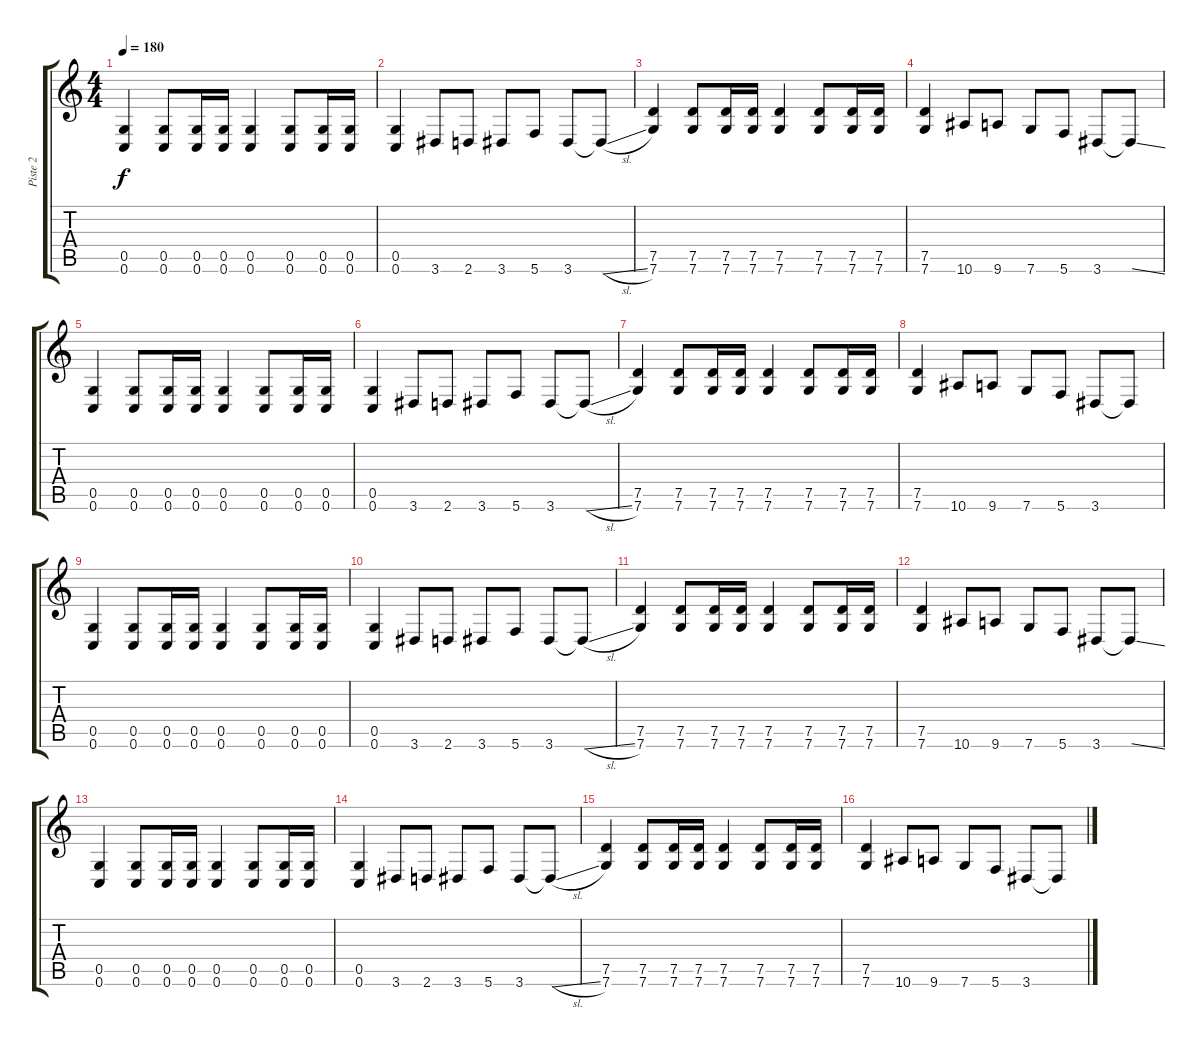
\track ("Piste 2" "Piste 2") {instrument distortionguitar}
\staff {score tabs}
\tuning (D4 A3 F3 C3 G2 C2) {hide}
\ts (4 4)
\tempo 180
\clef g2
\ks c
(0.5 0.6).4{dy f} (0.5 0.6).8 (0.5 0.6).16 (0.5 0.6).16 (0.5 0.6).4 (0.5 0.6).8 (0.5 0.6).16 (0.5 0.6).16 |
(0.5 0.6).4 3.6.8 2.6.8 3.6.8 5.6.8 3.6.8 3.6{sl t}.8 |
(7.5 7.6).4 (7.5 7.6).8 (7.5 7.6).16 (7.5 7.6).16 (7.5 7.6).4 (7.5 7.6).8 (7.5 7.6).16 (7.5 7.6).16 |
(7.5 7.6).4 10.6.8 9.6.8 7.6.8 5.6.8 3.6.8 3.6{ss t}.8 |
(0.5 0.6).4 (0.5 0.6).8 (0.5 0.6).16 (0.5 0.6).16 (0.5 0.6).4 (0.5 0.6).8 (0.5 0.6).16 (0.5 0.6).16 |
(0.5 0.6).4 3.6.8 2.6.8 3.6.8 5.6.8 3.6.8 3.6{sl t}.8 |
(7.5 7.6).4 (7.5 7.6).8 (7.5 7.6).16 (7.5 7.6).16 (7.5 7.6).4 (7.5 7.6).8 (7.5 7.6).16 (7.5 7.6).16 |
(7.5 7.6).4 10.6.8 9.6.8 7.6.8 5.6.8 3.6.8 3.6{t}.8 |
(0.5 0.6).4 (0.5 0.6).8 (0.5 0.6).16 (0.5 0.6).16 (0.5 0.6).4 (0.5 0.6).8 (0.5 0.6).16 (0.5 0.6).16 |
(0.5 0.6).4 3.6.8 2.6.8 3.6.8 5.6.8 3.6.8 3.6{sl t}.8 |
(7.5 7.6).4 (7.5 7.6).8 (7.5 7.6).16 (7.5 7.6).16 (7.5 7.6).4 (7.5 7.6).8 (7.5 7.6).16 (7.5 7.6).16 |
(7.5 7.6).4 10.6.8 9.6.8 7.6.8 5.6.8 3.6.8 3.6{ss t}.8 |
(0.5 0.6).4 (0.5 0.6).8 (0.5 0.6).16 (0.5 0.6).16 (0.5 0.6).4 (0.5 0.6).8 (0.5 0.6).16 (0.5 0.6).16 |
(0.5 0.6).4 3.6.8 2.6.8 3.6.8 5.6.8 3.6.8 3.6{sl t}.8 |
(7.5 7.6).4 (7.5 7.6).8 (7.5 7.6).16 (7.5 7.6).16 (7.5 7.6).4 (7.5 7.6).8 (7.5 7.6).16 (7.5 7.6).16 |
(7.5 7.6).4 10.6.8 9.6.8 7.6.8 5.6.8 3.6.8 3.6{ss t}.8
